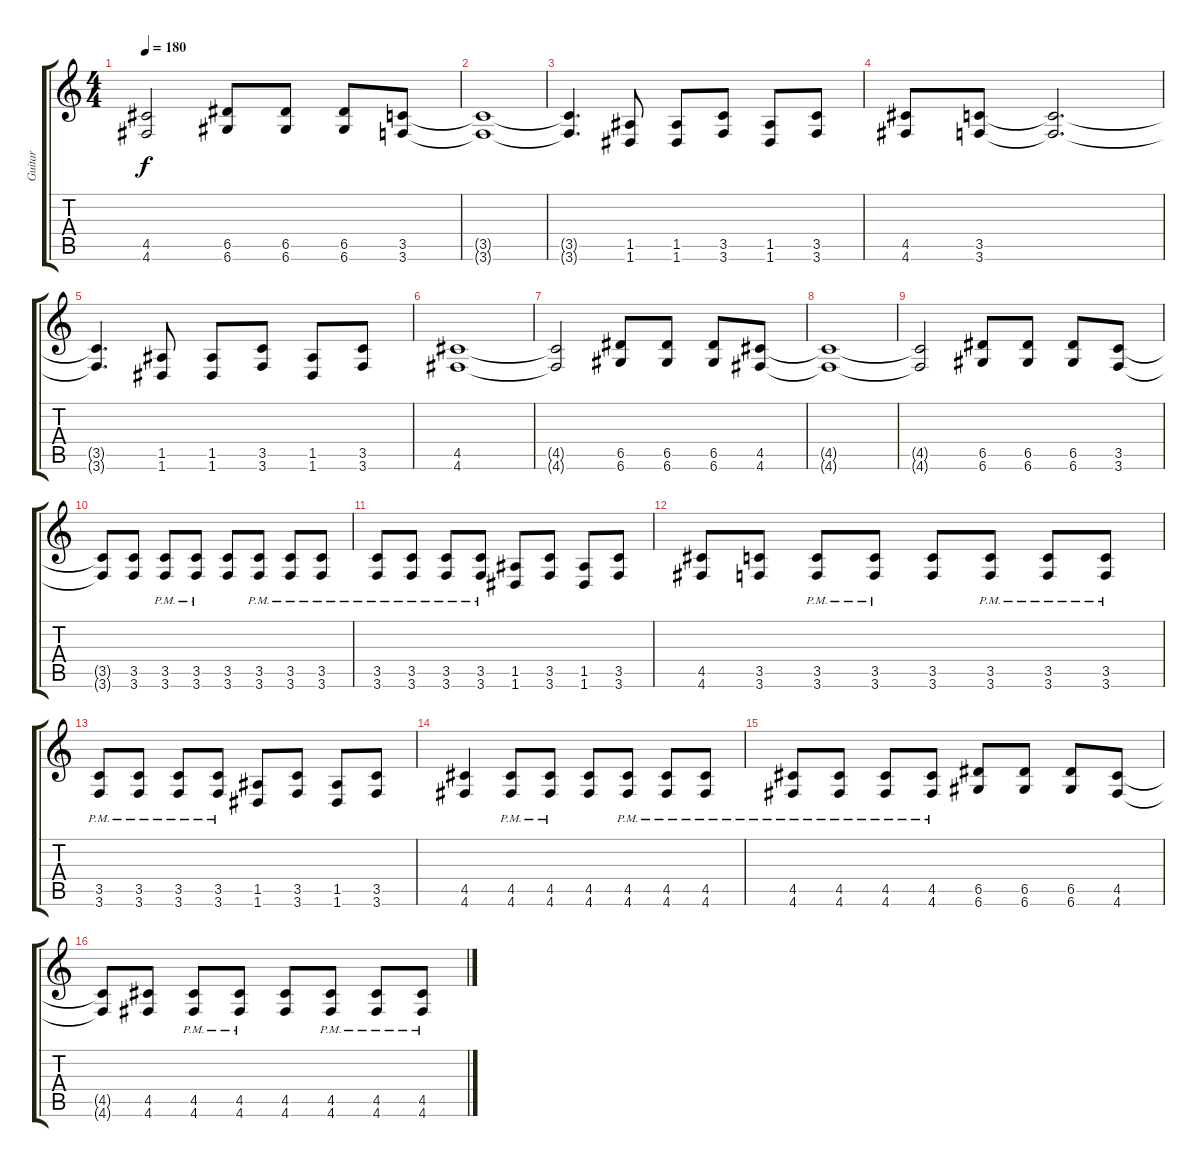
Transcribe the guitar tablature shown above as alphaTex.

\track ("Guitar" "Guitar") {instrument distortionguitar}
\staff {score tabs}
\tuning (E4 B3 G3 D3 A2 D2) {hide}
\ts (4 4)
\tempo 180
\clef g2
\ks c
(4.5{t} 4.6{t}).2{dy f} (6.5 6.6).8 (6.5 6.6).8 (6.5 6.6).8 (3.5 3.6).8 |
(3.5{t} 3.6{t}).1 |
(3.5{t} 3.6{t}).4{d} (1.5 1.6).8 (1.5 1.6).8 (3.5 3.6).8 (1.5 1.6).8 (3.5 3.6).8 |
(4.5 4.6).8 (3.5 3.6).8 (3.5{t} 3.6{t}).2{d} |
(3.5{t} 3.6{t}).4{d} (1.5 1.6).8 (1.5 1.6).8 (3.5 3.6).8 (1.5 1.6).8 (3.5 3.6).8 |
(4.5 4.6).1 |
(4.5{t} 4.6{t}).2 (6.5 6.6).8 (6.5 6.6).8 (6.5 6.6).8 (4.5 4.6).8 |
(4.5{t} 4.6{t}).1 |
(4.5{t} 4.6{t}).2 (6.5 6.6).8 (6.5 6.6).8 (6.5 6.6).8 (3.5 3.6).8 |
(3.5{t} 3.6{t}).8 (3.5 3.6).8 (3.5{pm} 3.6{pm}).8 (3.5{pm} 3.6{pm}).8 (3.5 3.6).8 (3.5{pm} 3.6{pm}).8 (3.5{pm} 3.6{pm}).8 (3.5{pm} 3.6{pm}).8 |
(3.5{pm} 3.6{pm}).8 (3.5{pm} 3.6{pm}).8 (3.5{pm} 3.6{pm}).8 (3.5{pm} 3.6{pm}).8 (1.5 1.6).8 (3.5 3.6).8 (1.5 1.6).8 (3.5 3.6).8 |
(4.5 4.6).8 (3.5 3.6).8 (3.5{pm} 3.6{pm}).8 (3.5{pm} 3.6{pm}).8 (3.5 3.6).8 (3.5{pm} 3.6{pm}).8 (3.5{pm} 3.6{pm}).8 (3.5{pm} 3.6{pm}).8 |
(3.5{pm} 3.6{pm}).8 (3.5{pm} 3.6{pm}).8 (3.5{pm} 3.6{pm}).8 (3.5{pm} 3.6{pm}).8 (1.5 1.6).8 (3.5 3.6).8 (1.5 1.6).8 (3.5 3.6).8 |
(4.5 4.6).4 (4.5{pm} 4.6{pm}).8 (4.5{pm} 4.6{pm}).8 (4.5 4.6).8 (4.5{pm} 4.6{pm}).8 (4.5{pm} 4.6{pm}).8 (4.5{pm} 4.6{pm}).8 |
(4.5{pm} 4.6{pm}).8 (4.5{pm} 4.6{pm}).8 (4.5{pm} 4.6{pm}).8 (4.5{pm} 4.6{pm}).8 (6.5 6.6).8 (6.5 6.6).8 (6.5 6.6).8 (4.5 4.6).8 |
(4.5{t} 4.6{t}).8 (4.5 4.6).8 (4.5{pm} 4.6{pm}).8 (4.5{pm} 4.6{pm}).8 (4.5 4.6).8 (4.5{pm} 4.6{pm}).8 (4.5{pm} 4.6{pm}).8 (4.5{pm} 4.6{pm}).8
